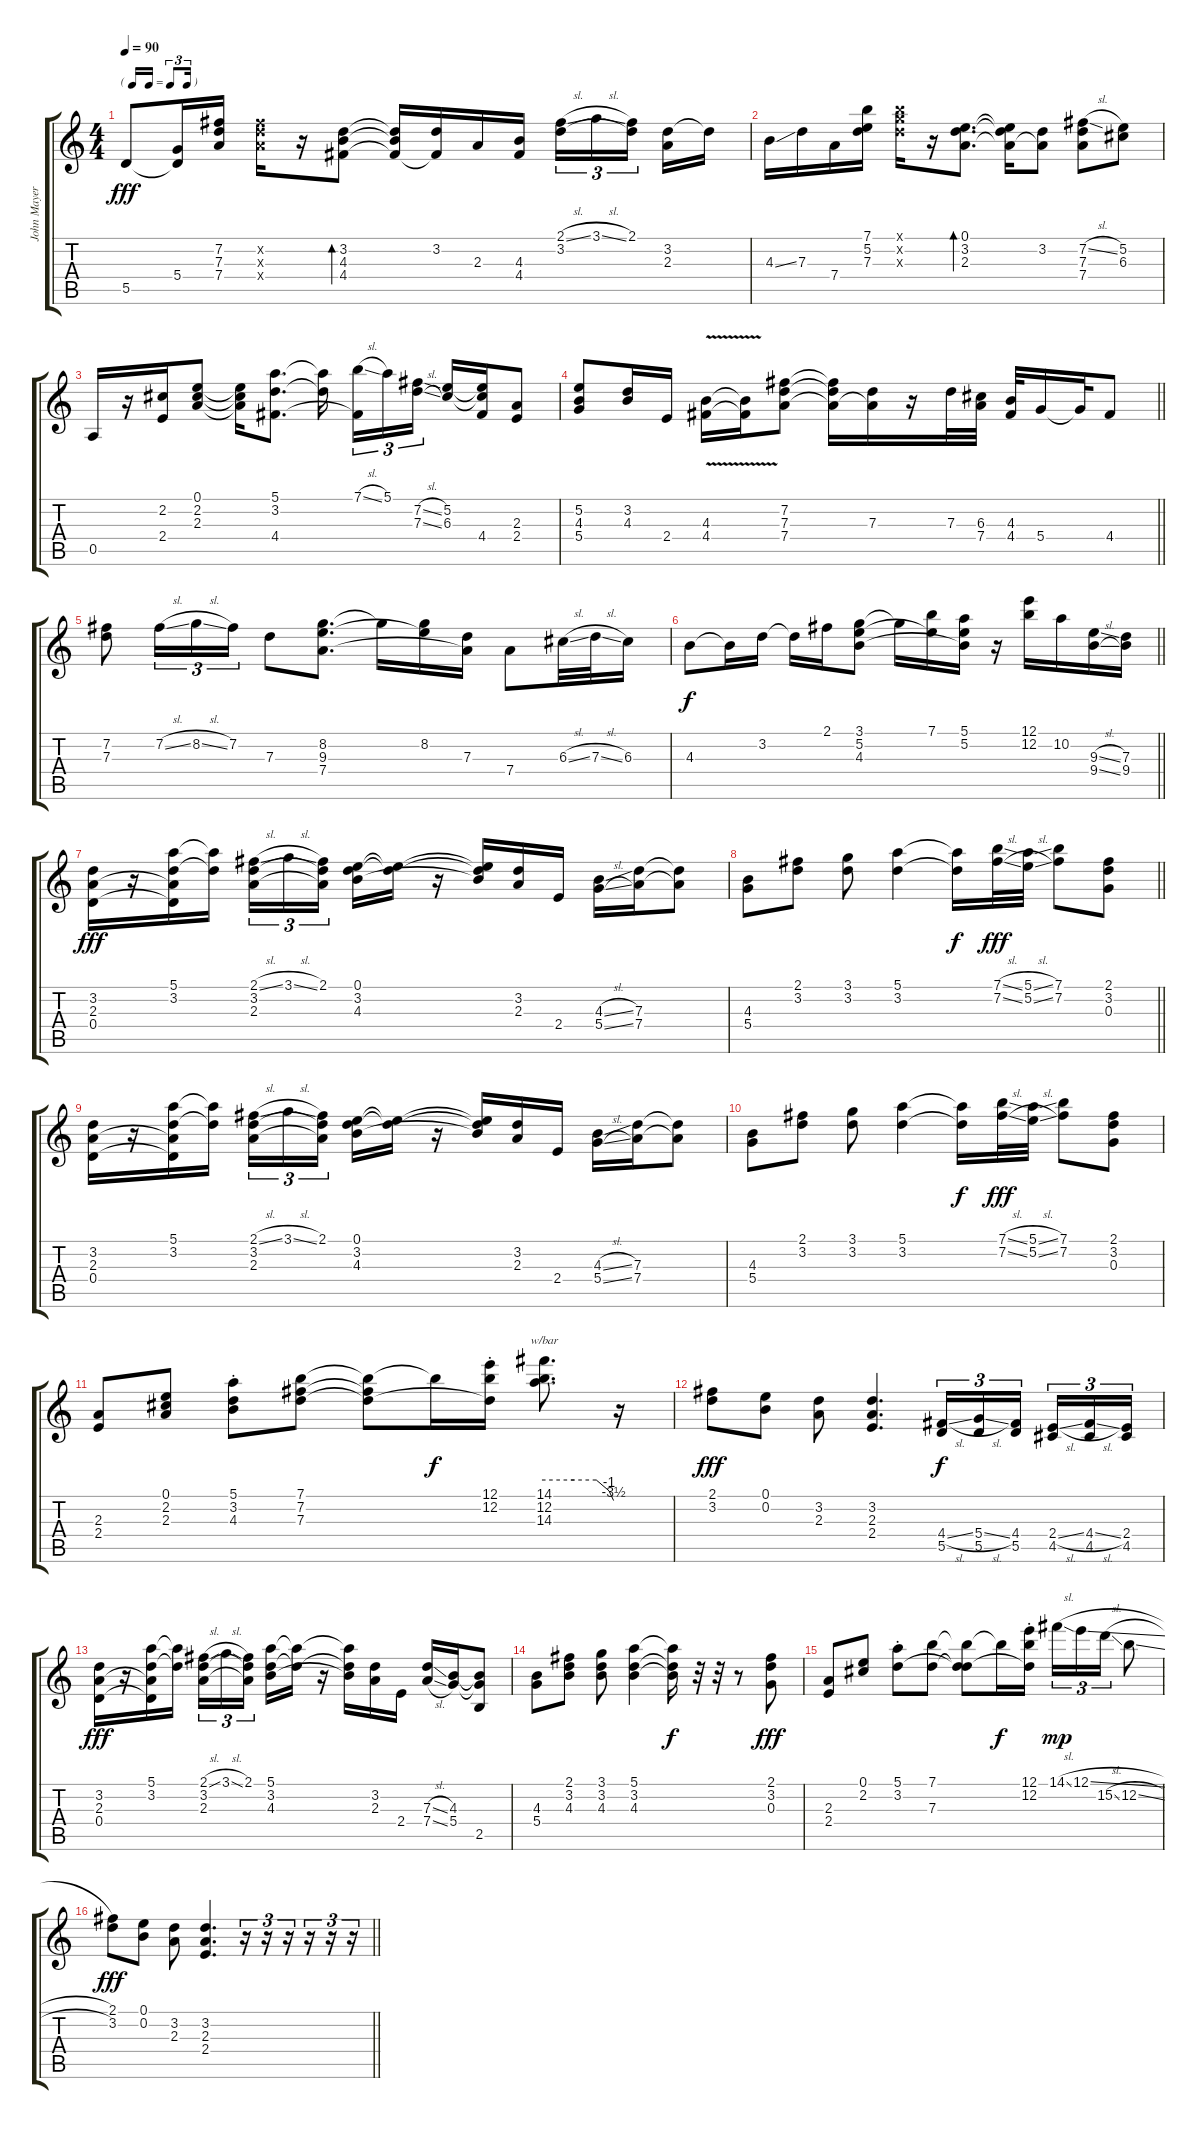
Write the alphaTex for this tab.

\track ("John Mayer" "John Mayer") {instrument electricguitarjazz}
\staff {score tabs}
\tuning (E4 B3 G3 D3 A2 E2) {hide}
\ts (4 4)
\tf triplet16th
\tempo 90
\clef g2
\ks c
5.5.8{dy fff} (5.4 5.5{t}).16 (7.2 7.3 7.4).16 (7.2{x} 7.3{x} 7.4{x}).16 r.16 (3.2 4.3 4.4).8{bd 240} (3.2{t} 4.3{t} 4.4{t}).16 (3.2 4.4{t}).16 2.3.16 (4.3 4.4).16 (2.1{sl} 3.2).16{tu (3 2)} 3.1{sl}.16{tu (3 2)} (2.1 3.2{t}).16{tu (3 2) beam splitsecondary} (3.2 2.3).16 3.2{t}.16 |
4.3{ss}.16 7.3.16 7.4.16 (7.1 5.2 7.3).16 (7.1{x} 8.2{x} 7.3{x}).16 r.16 (0.1 3.2 2.3).8{d bd 120} (0.1{t} 3.2{t} 2.3{t}).16 (3.2 2.3{t}).8 (7.2{sl} 7.3 7.4).8 (5.2 6.3).8 |
0.5.16 r.16 (2.2 2.4).16 (0.1 2.2 2.3).8 (0.1{t} 2.2{t} 2.3{t}).16 (5.1 3.2 4.4).8{d} (5.1{t} 3.2{t}).16{beam splitsecondary} (7.1{sl} 4.4{t}).16{tu (3 2)} 5.1.16{tu (3 2)} (7.2{sl} 7.3{sl}).16{tu (3 2)} (5.2 6.3).16 (5.2{t} 6.3{t} 4.4).16 (2.3 2.4).8 |
\barLineRight lightlight
(5.2 4.3 5.4).8 (3.2 4.3).16 2.4.16 (4.3 4.4{v}).16 (4.3{t} 4.4{t}).16 (7.2 7.3 7.4).8 (7.2{t} 7.3{t} 7.4{t}).16 (7.3 7.4{t}).16 r.16 7.3.32 (6.3 7.4).32 (4.3 4.4).32 5.4.16 5.4{t}.32 4.4.8 |
(7.2 7.3).8 7.2{sl}.16{tu (3 2)} 8.2{sl}.16{tu (3 2)} 7.2.16{tu (3 2)} 7.3.8 (8.2 9.3 7.4).8{d} 8.2{t}.16 (8.2 9.3{t}).16 (7.3 7.4{t}).16 7.4.8 6.3{sl}.32 7.3{sl}.32 6.3.16 |
\barLineRight lightlight
4.3.8{dy f} 4.3{t}.16 3.2.16 3.2{t}.16 2.1.16 (3.1 5.2 4.3).8 3.1{t}.16 (7.1 5.2{t}).16 (5.1 5.2 4.3{t}).16 r.16 (12.1 12.2).16 10.2.16 (9.3{sl} 9.4{sl}).16 (7.3 9.4).16 |
(3.2 2.3 0.4).16{dy fff} r.16 (5.1 3.2 2.3{t} 0.4{t}).16 (5.1{t} 3.2{t}).16 (2.1{sl} 3.2 2.3).16{tu (3 2)} 3.1{sl}.16{tu (3 2)} (2.1 3.2{t} 2.3{t}).16{tu (3 2) beam splitsecondary} (0.1 3.2 4.3).16 (0.1{t} 3.2{t}).16 r.16 (0.1{t} 3.2{t} 4.3{t}).16 (3.2 2.3).16 2.4.16 (4.3{sl} 5.4{sl}).16 (7.3 7.4).16 (7.3{t} 7.4{t}).8 |
\barLineRight lightlight
(4.3 5.4).8 (2.1 3.2).8 (3.1 3.2).8 (5.1 3.2).4 (5.1{t} 3.2{t}).16{dy f} (7.1{sl} 7.2{sl}).32{dy fff} (5.1{sl} 5.2{sl}).32 (7.1 7.2).8 (2.1 3.2 0.3).8 |
(3.2 2.3 0.4).16 r.16 (5.1 3.2 2.3{t} 0.4{t}).16 (5.1{t} 3.2{t}).16 (2.1{sl} 3.2 2.3).16{tu (3 2)} 3.1{sl}.16{tu (3 2)} (2.1 3.2{t} 2.3{t}).16{tu (3 2) beam splitsecondary} (0.1 3.2 4.3).16 (0.1{t} 3.2{t}).16 r.16 (0.1{t} 3.2{t} 4.3{t}).16 (3.2 2.3).16 2.4.16 (4.3{sl} 5.4{sl}).16 (7.3 7.4).16 (7.3{t} 7.4{t}).8 |
(4.3 5.4).8 (2.1 3.2).8 (3.1 3.2).8 (5.1 3.2).4 (5.1{t} 3.2{t}).16{dy f} (7.1{sl} 7.2{sl}).32{dy fff} (5.1{sl} 5.2{sl}).32 (7.1 7.2).8 (2.1 3.2 0.3).8 |
(2.3 2.4).8 (0.1 2.2 2.3).8 (5.1{st} 3.2{st} 4.3{st}).8 (7.1 7.2 7.3).8 (7.1{t} 7.2{t} 7.3{t}).8 7.1{t}.16{dy f} (12.1{st} 12.2{st} 7.3{t}).16 (14.1 12.2 14.3).8{d tbe (custom default 0 0 26 0 45 0 56 -4 60 -14)} r.16 |
(2.1 3.2).8{dy fff} (0.1 0.2).8 (3.2 2.3).8 (3.2 2.3 2.4).4{d} (4.4{sl} 5.5).16{tu (3 2) dy f} (5.4{sl} 5.5).16{tu (3 2)} (4.4 5.5).16{tu (3 2) beam splitsecondary} (2.4{sl} 4.5).16{tu (3 2)} (4.4{sl} 4.5).16{tu (3 2)} (2.4 4.5).16{tu (3 2)} |
(3.2 2.3 0.4).16{dy fff} r.16 (5.1 3.2 2.3{t} 0.4{t}).16 (5.1{t} 3.2{t}).16 (2.1{sl} 3.2 2.3).16{tu (3 2)} 3.1{sl}.16{tu (3 2)} (2.1 3.2{t} 2.3{t}).16{tu (3 2) beam splitsecondary} (5.1 3.2 4.3).16 (5.1{t} 3.2{t}).16 r.16 (5.1{t} 3.2{t} 4.3{t}).16 (3.2 2.3).16 2.4.16 (7.3{sl} 7.4{sl}).16 (4.3 5.4).16 (4.3{t} 5.4{t} 2.5).8 |
(4.3 5.4).8 (2.1 3.2 4.3).8 (3.1 3.2 4.3).8 (5.1 3.2 4.3).4 (5.1{t} 3.2{t} 4.3{t}).16{dy f} r.32 r.32 r.8 (2.1 3.2 0.3).8{dy fff} |
(2.3 2.4).8 (0.1 2.2).8 (5.1{st} 3.2{st}).8 (7.1 7.3).8 (7.1{t} 3.2{t} 7.3{t}).8 7.1{t}.16{dy f} (12.1{st} 12.2{st} 7.3{t}).16 14.1{sl}.16{tu (3 2) dy mp} 12.1{sl}.16{tu (3 2)} 15.2{sl}.16{tu (3 2)} 12.2{sl}.8 |
\barLineRight lightlight
(2.1 3.2).8{dy fff} (0.1 0.2).8 (3.2 2.3).8 (3.2 2.3 2.4).4{d} r.16{tu (3 2)} r.16{tu (3 2)} r.16{tu (3 2)} r.16{tu (3 2)} r.16{tu (3 2)} r.16{tu (3 2)}
